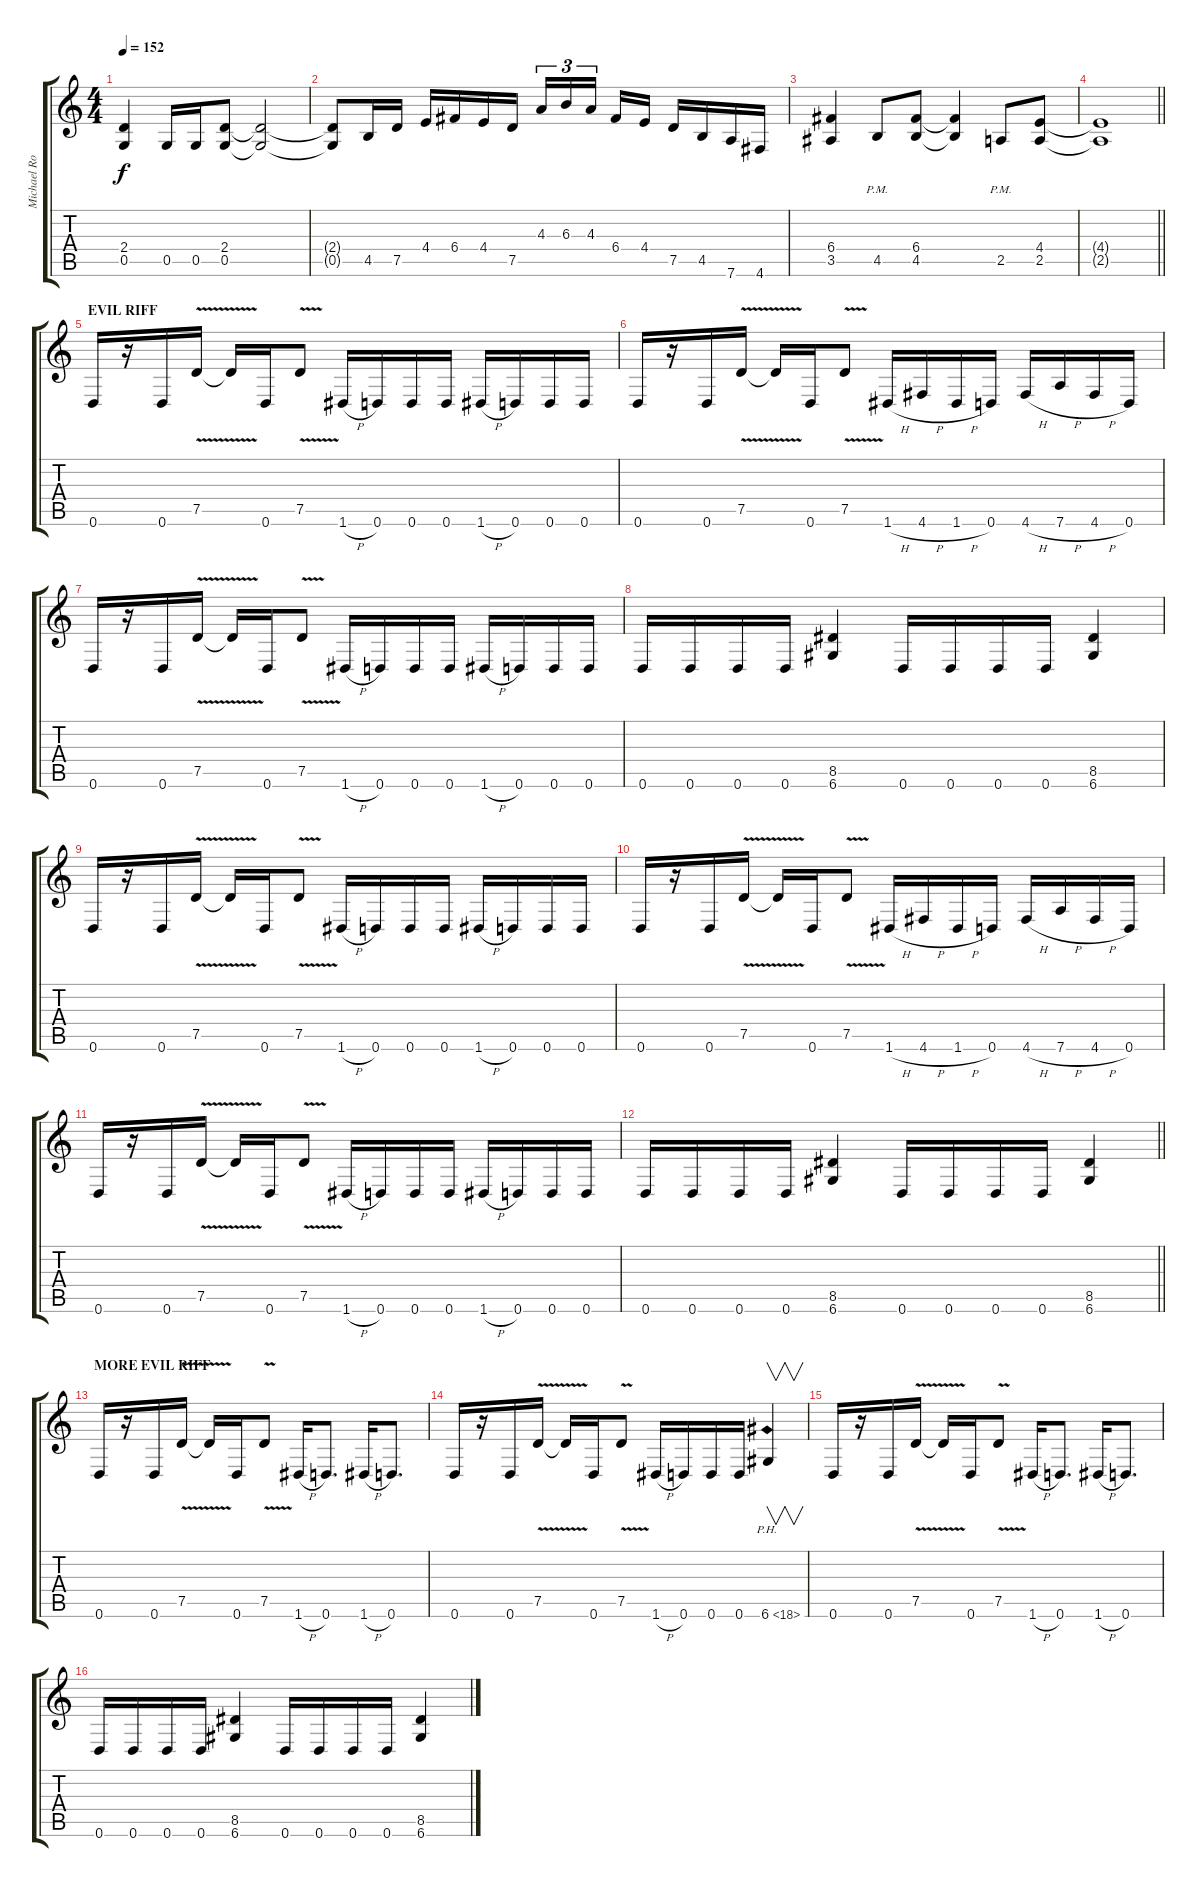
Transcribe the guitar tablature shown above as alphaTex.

\track ("Michael Romeo 1" "Michael Ro") {instrument distortionguitar}
\staff {score tabs}
\tuning (D4 A3 F3 C3 G2 D2) {hide}
\ts (4 4)
\tempo 152
\clef g2
\ks c
(2.4 0.5).4{dy f} 0.5.16 0.5.16 (2.4 0.5).8 (2.4{t} 0.5{t}).2 |
(2.4{t} 0.5{t}).8 4.5.16 7.5.16 4.4.16 6.4.16 4.4.16 7.5.16 4.3.16{tu (3 2)} 6.3.16{tu (3 2)} 4.3.16{tu (3 2) beam splitsecondary} 6.4.16 4.4.16 7.5.16 4.5.16 7.6.16 4.6.16 |
(6.4 3.5).4 4.5{pm}.8 (6.4 4.5).8 (6.4{t} 4.5{t}).4 2.5{pm}.8 (4.4 2.5).8 |
\barLineRight lightlight
(4.4{t} 2.5{t}).1 |
\section ("" "EVIL RIFF")
0.6.16 r.16 0.6.16 7.5{v}.16 7.5{t}.16 0.6.16 7.5{v}.8 1.6{h}.16 0.6.16 0.6.16 0.6.16 1.6{h}.16 0.6.16 0.6.16 0.6.16 |
0.6.16 r.16 0.6.16 7.5{v}.16 7.5{t}.16 0.6.16 7.5{v}.8 1.6{h}.16 4.6{h}.16 1.6{h}.16 0.6.16 4.6{h}.16 7.6{h}.16 4.6{h}.16 0.6.16 |
0.6.16 r.16 0.6.16 7.5{v}.16 7.5{t}.16 0.6.16 7.5{v}.8 1.6{h}.16 0.6.16 0.6.16 0.6.16 1.6{h}.16 0.6.16 0.6.16 0.6.16 |
0.6.16 0.6.16 0.6.16 0.6.16 (8.5 6.6).4 0.6.16 0.6.16 0.6.16 0.6.16 (8.5 6.6).4 |
0.6.16 r.16 0.6.16 7.5{v}.16 7.5{t}.16 0.6.16 7.5{v}.8 1.6{h}.16 0.6.16 0.6.16 0.6.16 1.6{h}.16 0.6.16 0.6.16 0.6.16 |
0.6.16 r.16 0.6.16 7.5{v}.16 7.5{t}.16 0.6.16 7.5{v}.8 1.6{h}.16 4.6{h}.16 1.6{h}.16 0.6.16 4.6{h}.16 7.6{h}.16 4.6{h}.16 0.6.16 |
0.6.16 r.16 0.6.16 7.5{v}.16 7.5{t}.16 0.6.16 7.5{v}.8 1.6{h}.16 0.6.16 0.6.16 0.6.16 1.6{h}.16 0.6.16 0.6.16 0.6.16 |
\barLineRight lightlight
0.6.16 0.6.16 0.6.16 0.6.16 (8.5 6.6).4 0.6.16 0.6.16 0.6.16 0.6.16 (8.5 6.6).4 |
\section ("" "MORE EVIL RIFF")
0.6.16 r.16 0.6.16 7.5{v}.16 7.5{t}.16 0.6.16 7.5{v}.8 1.6{h}.16 0.6.8{d} 1.6{h}.16 0.6.8{d} |
0.6.16 r.16 0.6.16 7.5{v}.16 7.5{t}.16 0.6.16 7.5{v}.8 1.6{h}.16 0.6.16 0.6.16 0.6.16 6.6{ph 12}.4{v} |
0.6.16 r.16 0.6.16 7.5{v}.16 7.5{t}.16 0.6.16 7.5{v}.8 1.6{h}.16 0.6.8{d} 1.6{h}.16 0.6.8{d} |
0.6.16 0.6.16 0.6.16 0.6.16 (8.5 6.6).4 0.6.16 0.6.16 0.6.16 0.6.16 (8.5 6.6).4
